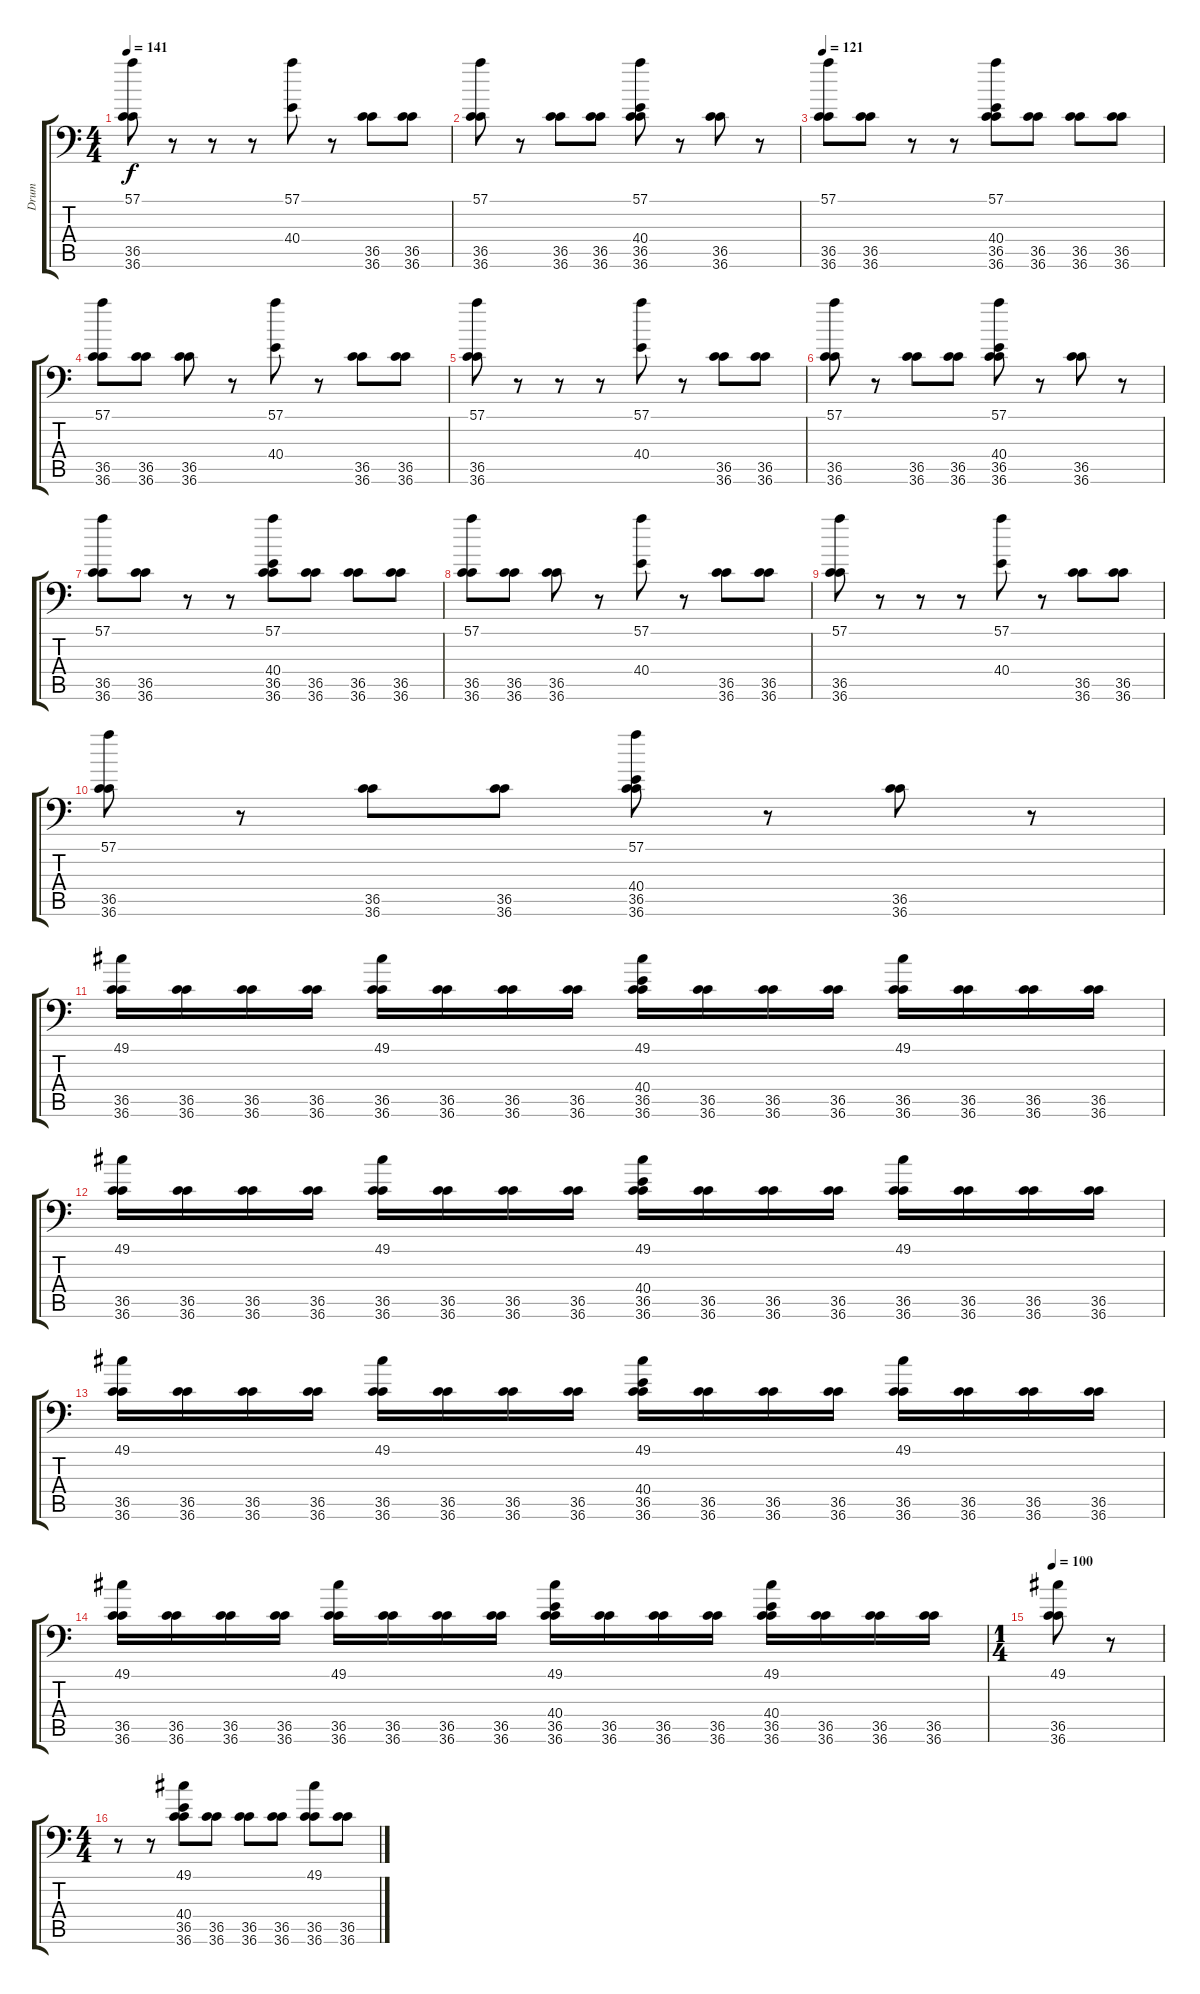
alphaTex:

\track ("Drum" "Drum") {instrument acousticgrandpiano}
\staff {score tabs}
\tuning (C-1 C-1 C-1 C-1 C-1 C-1) {hide}
\ts (4 4)
\tempo 141
\clef f4
\ks c
(57.1 36.5 36.6).8{dy f} r.8 r.8 r.8 (57.1 40.4).8 r.8 (36.5 36.6).8 (36.5 36.6).8 |
(57.1 36.5 36.6).8 r.8 (36.5 36.6).8 (36.5 36.6).8 (57.1 40.4 36.5 36.6).8 r.8 (36.5 36.6).8 r.8 |
\tempo 121
(57.1 36.5 36.6).8 (36.5 36.6).8 r.8 r.8 (57.1 40.4 36.5 36.6).8 (36.5 36.6).8 (36.5 36.6).8 (36.5 36.6).8 |
(57.1 36.5 36.6).8 (36.5 36.6).8 (36.5 36.6).8 r.8 (57.1 40.4).8 r.8 (36.5 36.6).8 (36.5 36.6).8 |
(57.1 36.5 36.6).8 r.8 r.8 r.8 (57.1 40.4).8 r.8 (36.5 36.6).8 (36.5 36.6).8 |
(57.1 36.5 36.6).8 r.8 (36.5 36.6).8 (36.5 36.6).8 (57.1 40.4 36.5 36.6).8 r.8 (36.5 36.6).8 r.8 |
(57.1 36.5 36.6).8 (36.5 36.6).8 r.8 r.8 (57.1 40.4 36.5 36.6).8 (36.5 36.6).8 (36.5 36.6).8 (36.5 36.6).8 |
(57.1 36.5 36.6).8 (36.5 36.6).8 (36.5 36.6).8 r.8 (57.1 40.4).8 r.8 (36.5 36.6).8 (36.5 36.6).8 |
(57.1 36.5 36.6).8 r.8 r.8 r.8 (57.1 40.4).8 r.8 (36.5 36.6).8 (36.5 36.6).8 |
(57.1 36.5 36.6).8 r.8 (36.5 36.6).8 (36.5 36.6).8 (57.1 40.4 36.5 36.6).8 r.8 (36.5 36.6).8 r.8 |
(49.1 36.5 36.6).16 (36.5 36.6).16 (36.5 36.6).16 (36.5 36.6).16 (49.1 36.5 36.6).16 (36.5 36.6).16 (36.5 36.6).16 (36.5 36.6).16 (49.1 40.4 36.5 36.6).16 (36.5 36.6).16 (36.5 36.6).16 (36.5 36.6).16 (49.1 36.5 36.6).16 (36.5 36.6).16 (36.5 36.6).16 (36.5 36.6).16 |
(49.1 36.5 36.6).16 (36.5 36.6).16 (36.5 36.6).16 (36.5 36.6).16 (49.1 36.5 36.6).16 (36.5 36.6).16 (36.5 36.6).16 (36.5 36.6).16 (49.1 40.4 36.5 36.6).16 (36.5 36.6).16 (36.5 36.6).16 (36.5 36.6).16 (49.1 36.5 36.6).16 (36.5 36.6).16 (36.5 36.6).16 (36.5 36.6).16 |
(49.1 36.5 36.6).16 (36.5 36.6).16 (36.5 36.6).16 (36.5 36.6).16 (49.1 36.5 36.6).16 (36.5 36.6).16 (36.5 36.6).16 (36.5 36.6).16 (49.1 40.4 36.5 36.6).16 (36.5 36.6).16 (36.5 36.6).16 (36.5 36.6).16 (49.1 36.5 36.6).16 (36.5 36.6).16 (36.5 36.6).16 (36.5 36.6).16 |
(49.1 36.5 36.6).16 (36.5 36.6).16 (36.5 36.6).16 (36.5 36.6).16 (49.1 36.5 36.6).16 (36.5 36.6).16 (36.5 36.6).16 (36.5 36.6).16 (49.1 40.4 36.5 36.6).16 (36.5 36.6).16 (36.5 36.6).16 (36.5 36.6).16 (49.1 40.4 36.5 36.6).16 (36.5 36.6).16 (36.5 36.6).16 (36.5 36.6).16 |
\ts (1 4)
\tempo 100
(49.1 36.5 36.6).8 r.8 |
\ts (4 4)
r.8 r.8 (49.1 40.4 36.5 36.6).8 (36.5 36.6).8 (36.5 36.6).8 (36.5 36.6).8 (49.1 36.5 36.6).8 (36.5 36.6).8
